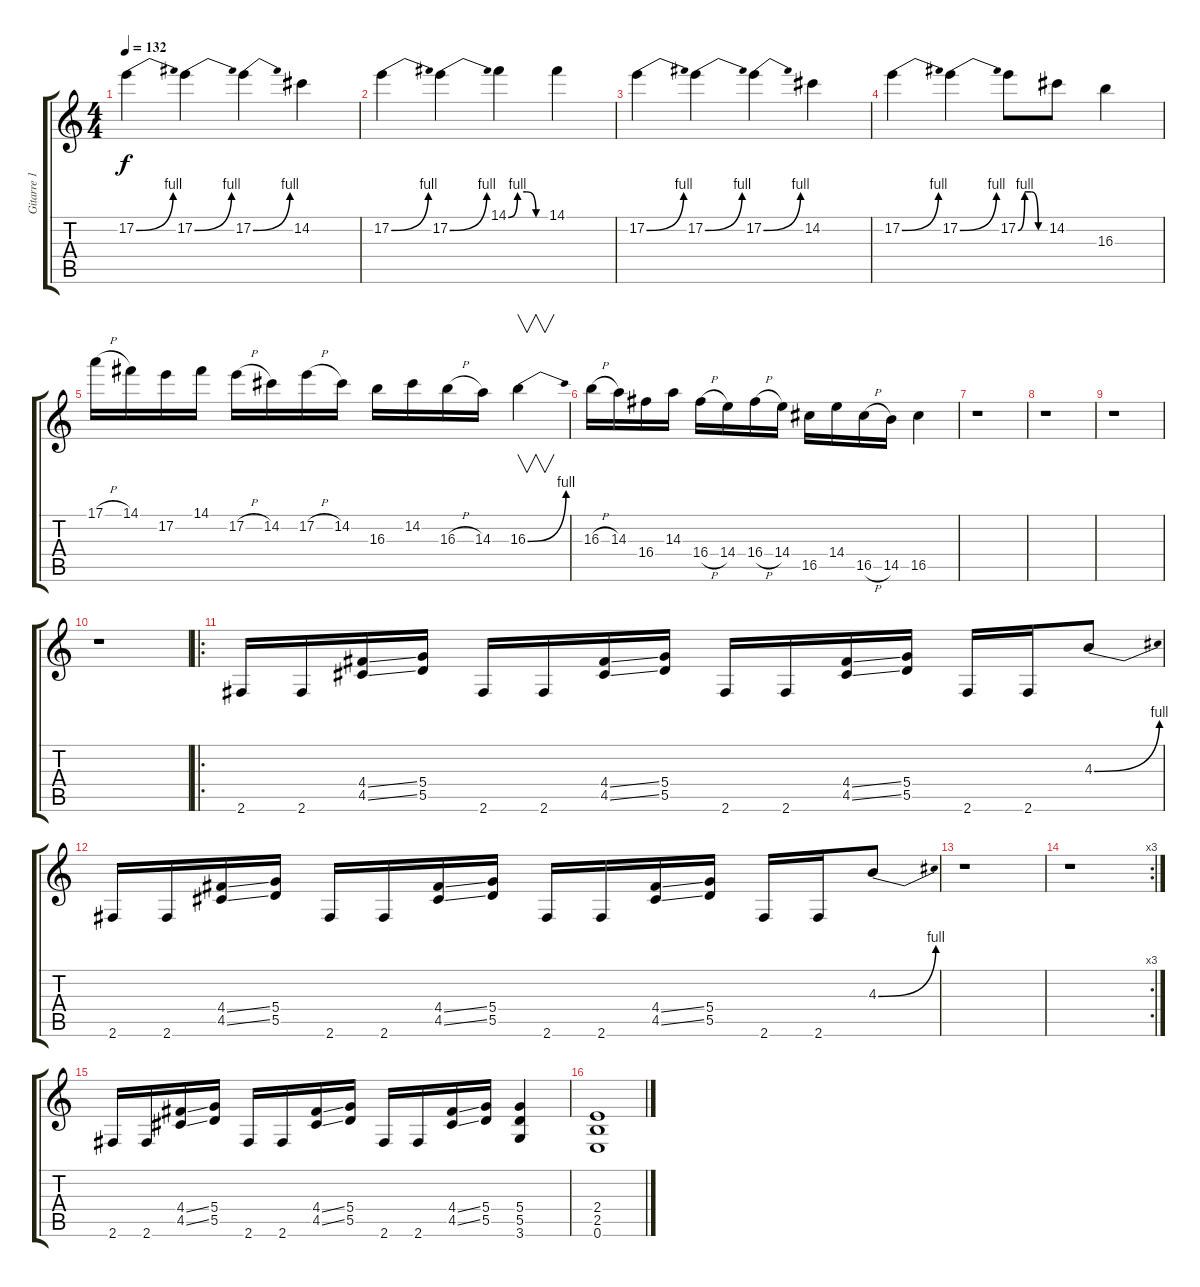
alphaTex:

\track ("Gitarre 1" "Gitarre 1") {instrument distortionguitar}
\staff {score tabs}
\tuning (E4 B3 G3 D3 A2 E2) {hide}
\ts (4 4)
\tempo 132
\clef g2
\ks c
17.2{be (bend 0 0 60 4)}.4{dy f} 17.2{be (bend 0 0 60 4)}.4 17.2{be (bend 0 0 60 4)}.4 14.2.4 |
17.2{be (bend 0 0 60 4)}.4 17.2{be (bend 0 0 60 4)}.4 14.1{be (custom 0 0 15 4 30 4 45 0 60 0)}.4 14.1.4 |
17.2{be (bend 0 0 60 4)}.4 17.2{be (bend 0 0 60 4)}.4 17.2{be (bend 0 0 60 4)}.4 14.2.4 |
17.2{be (bend 0 0 60 4)}.4 17.2{be (bend 0 0 60 4)}.4 17.2{be (custom 0 0 15 4 30 4 45 0 60 0)}.8 14.2.8 16.3.4 |
17.1{h}.16 14.1.16 17.2.16 14.1.16 17.2{h}.16 14.2.16 17.2{h}.16 14.2.16 16.3.16 14.2.16 16.3{h}.16 14.3.16 16.3{be (bend 0 0 60 4)}.4{v} |
16.3{h}.16 14.3.16 16.4.16 14.3.16 16.4{h}.16 14.4.16 16.4{h}.16 14.4.16 16.5.16 14.4.16 16.5{h}.16 14.5.16 16.5.4 |
r.1 |
r.1 |
r.1 |
r.1 |
\ro
2.6.16 2.6.16 (4.4{ss} 4.5{ss}).16 (5.4 5.5).16 2.6.16 2.6.16 (4.4{ss} 4.5{ss}).16 (5.4 5.5).16 2.6.16 2.6.16 (4.4{ss} 4.5{ss}).16 (5.4 5.5).16 2.6.16 2.6.16 4.3{be (bend 0 0 60 4)}.8 |
2.6.16 2.6.16 (4.4{ss} 4.5{ss}).16 (5.4 5.5).16 2.6.16 2.6.16 (4.4{ss} 4.5{ss}).16 (5.4 5.5).16 2.6.16 2.6.16 (4.4{ss} 4.5{ss}).16 (5.4 5.5).16 2.6.16 2.6.16 4.3{be (bend 0 0 60 4)}.8 |
r.1 |
\rc 3
r.1 |
2.6.16 2.6.16 (4.4{ss} 4.5{ss}).16 (5.4 5.5).16 2.6.16 2.6.16 (4.4{ss} 4.5{ss}).16 (5.4 5.5).16 2.6.16 2.6.16 (4.4{ss} 4.5{ss}).16 (5.4 5.5).16 (5.4 5.5 3.6).4 |
(2.4 2.5 0.6).1
